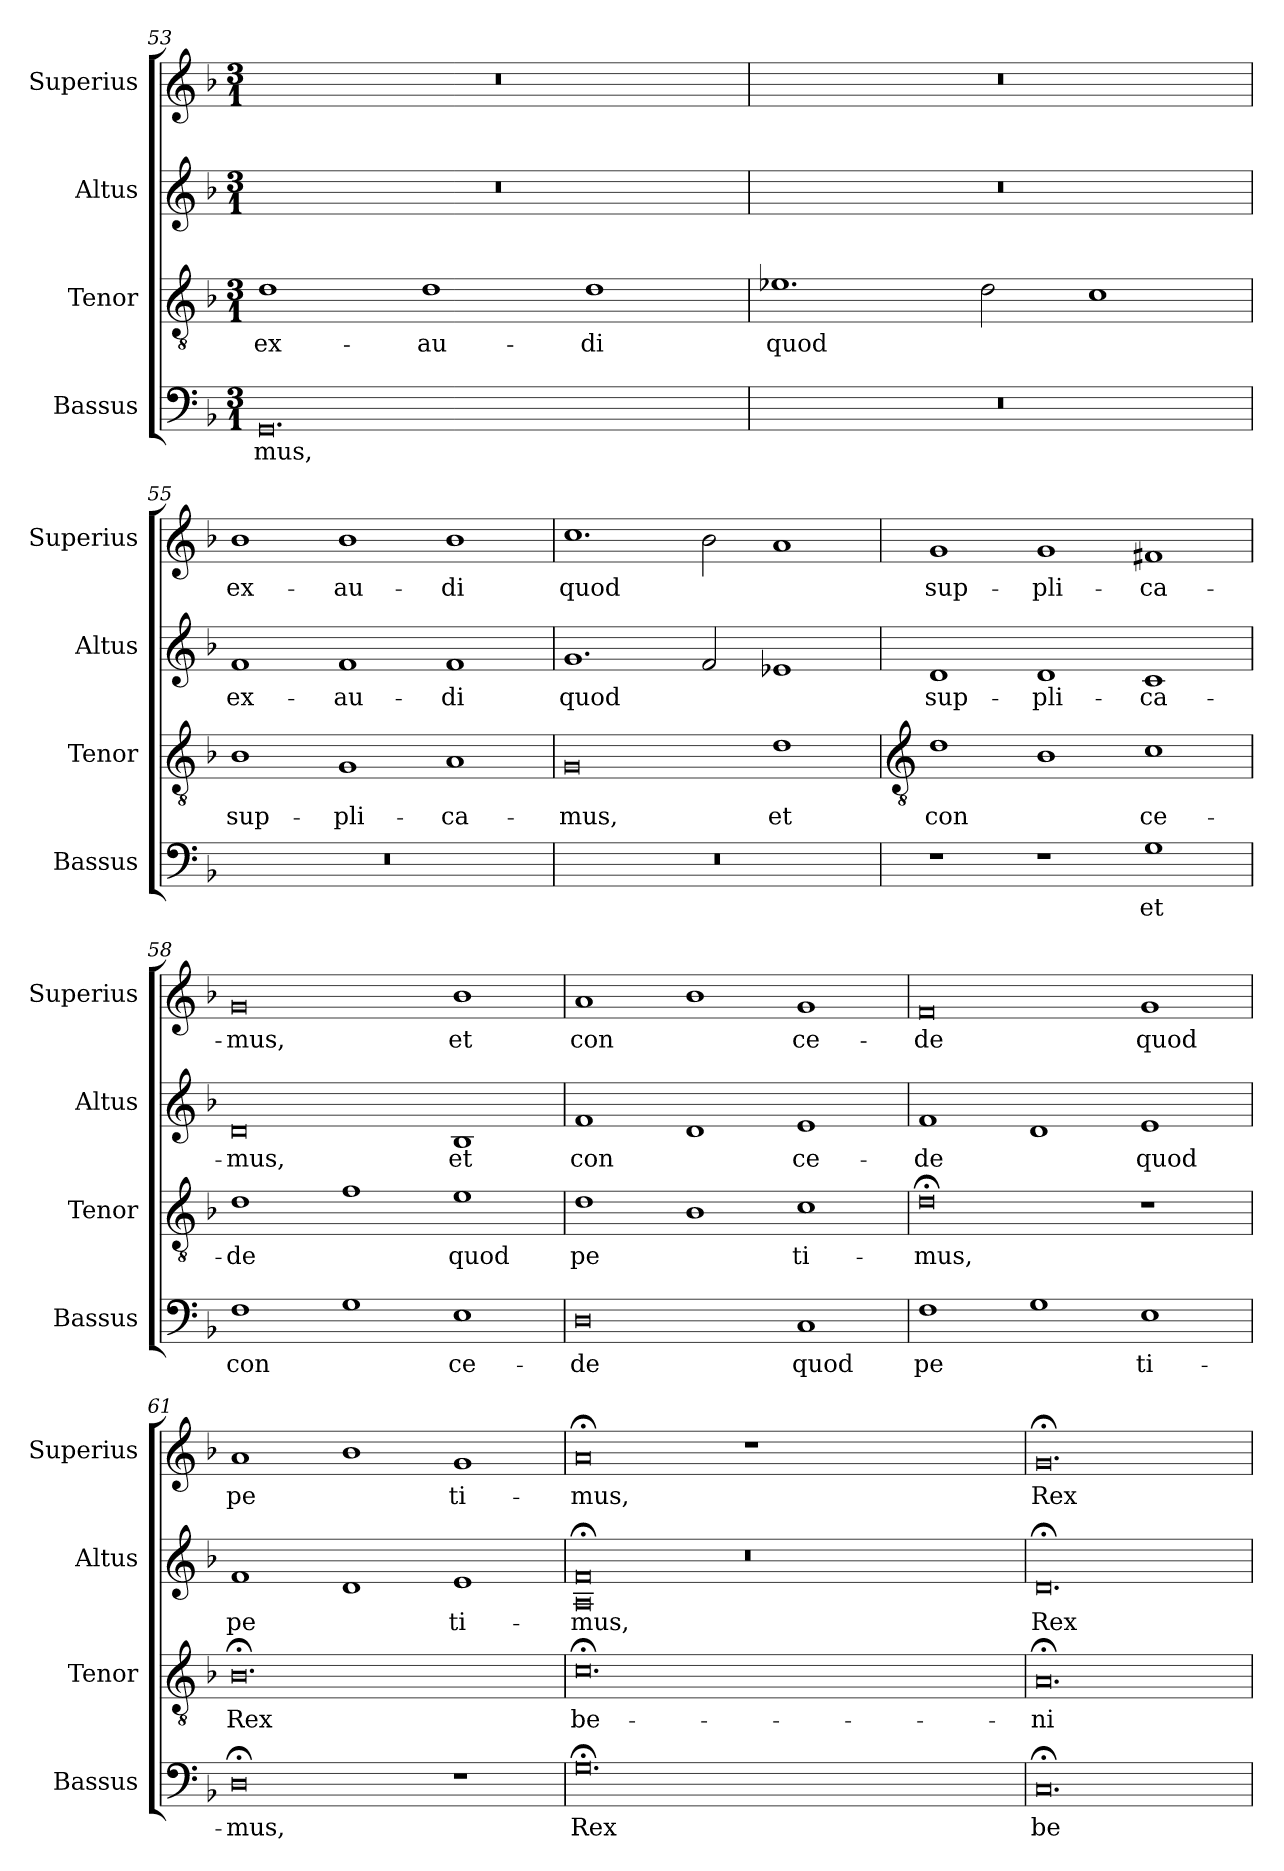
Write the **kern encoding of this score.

**kern	**text	**kern	**text	**kern	**text	**kern	**text
*part4	*part4	*part3	*part3	*part2	*part2	*part1	*part1
*staff4	*staff4	*staff3	*staff3	*staff2	*staff2	*staff1	*staff1
*I"Bassus	*	*I"Tenor	*	*I"Altus	*	*I"Superius	*
*I'Bassus	*	*I'Tenor	*	*I'Altus	*	*I'Superius	*
*clefF4	*	*clefGv2	*	*clefG2	*	*clefG2	*
*k[b-]	*	*k[b-]	*	*k[b-]	*	*k[b-]	*
*F:	*	*F:	*	*F:	*	*F:	*
*M3/1	*	*M3/1	*	*M3/1	*	*M3/1	*
=53	=53	=53	=53	=53	=53	=53	=53
!	!LO:LY:b	!	!LO:LY:b	!	!	!	!
0.GG	-mus,	1d	ex-	0.r	.	0.r	.
!	!	!	!LO:LY:b	!	!	!	!
.	.	1d	-au-	.	.	.	.
!	!	!	!LO:LY:b	!	!	!	!
.	.	1d	-di	.	.	.	.
=54	=54	=54	=54	=54	=54	=54	=54
!	!	!	!LO:LY:b	!	!	!	!
0.r	.	1.e-X	quod	0.r	.	0.r	.
.	.	2d	.	.	.	.	.
.	.	1c	.	.	.	.	.
=55	=55	=55	=55	=55	=55	=55	=55
!	!	!	!LO:LY:b	!	!LO:LY:b	!	!LO:LY:b
0.r	.	1B-	sup-	1f	ex-	1b-	ex-
!	!	!	!LO:LY:b	!	!LO:LY:b	!	!LO:LY:b
.	.	1G	-pli-	1f	-au-	1b-	-au-
!	!	!	!LO:LY:b	!	!LO:LY:b	!	!LO:LY:b
.	.	1A	-ca-	1f	-di	1b-	-di
=56	=56	=56	=56	=56	=56	=56	=56
!	!	!	!LO:LY:b	!	!LO:LY:b	!	!LO:LY:b
0.r	.	0G	-mus,	1.g	quod	1.cc	quod
.	.	.	.	2f	.	2b-	.
!	!	!	!LO:LY:b	!	!	!	!
.	.	1d	et	1e-	.	1a	.
!!LO:LB:g=z
=57	=57	=57	=57	=57	=57	=57	=57
*	*	*clefGv2	*	*	*	*	*
!	!	!	!LO:LY:b	!	!LO:LY:b	!	!LO:LY:b
1r	.	1d	con	1d	sup-	1g	sup-
!	!	!	!LO:LY:b	!	!LO:LY:b	!	!LO:LY:b
1r	.	1B-	-	1d	-pli-	1g	-pli-
!	!LO:LY:b	!	!LO:LY:b	!	!LO:LY:b	!	!LO:LY:b
1G	et	1c	ce-	1c	-ca-	1f#	-ca-
!!LO:LB:g=z
=58	=58	=58	=58	=58	=58	=58	=58
!	!LO:LY:b	!	!LO:LY:b	!	!LO:LY:b	!	!LO:LY:b
1F	con	1d	-de	0d	-mus,	0g	-mus,
!	!LO:LY:b	!	!	!	!	!	!
1G	-	1f	.	.	.	.	.
!	!LO:LY:b	!	!LO:LY:b	!	!LO:LY:b	!	!LO:LY:b
1E	ce-	1e	quod	1B-	et	1b-	et
!!LO:LB:g=z
=59	=59	=59	=59	=59	=59	=59	=59
!	!LO:LY:b	!	!LO:LY:b	!	!LO:LY:b	!	!LO:LY:b
0D	-de	1d	pe	1f	con	1a	con
!	!	!	!LO:LY:b	!	!LO:LY:b	!	!LO:LY:b
.	.	1B-	-	1d	-	1b-	-
!	!LO:LY:b	!	!LO:LY:b	!	!LO:LY:b	!	!LO:LY:b
1C	quod	1c	ti-	1e	ce-	1g	ce-
=60	=60	=60	=60	=60	=60	=60	=60
!	!LO:LY:b	!	!LO:LY:b	!	!LO:LY:b	!	!LO:LY:b
1F	pe	0d;<	-mus,	1f	-de	0f	-de
!	!LO:LY:b	!	!	!	!	!	!
1G	-	.	.	1d	.	.	.
!	!LO:LY:b	!	!	!	!LO:LY:b	!	!LO:LY:b
1E	ti-	1r	.	1e	quod	1g	quod
=61	=61	=61	=61	=61	=61	=61	=61
!	!LO:LY:b	!	!LO:LY:b	!	!LO:LY:b	!	!LO:LY:b
0D;<	-mus,	0.B-;<	Rex	1f	pe	1a	pe
!	!	!	!	!	!LO:LY:b	!	!LO:LY:b
.	.	.	.	1d	-	1b-	-
!	!	!	!	!	!LO:LY:b	!	!LO:LY:b
1r	.	.	.	1e	ti-	1g	ti-
=62	=62	=62	=62	=62	=62	=62	=62
!	!LO:LY:b	!	!LO:LY:b	!	!LO:LY:b	!	!LO:LY:b
0.G;<	Rex	0.c;<	be-	0A;< 0f;<	-mus,	0a;<	-mus,
.	.	.	.	0.r	.	1r	.
0ryy	.	0ryy	.	.	.	0ryy	.
=63	=63	=63	=63	=63	=63	=63	=63
!	!LO:LY:b	!	!LO:LY:b	!	!LO:LY:b	!	!LO:LY:b
0.C;<	be-	0.A;<	-ni-	0.d;<	Rex	0.g;<	Rex
=	=	=	=	=	=	=	=
*-	*-	*-	*-	*-	*-	*-	*-
